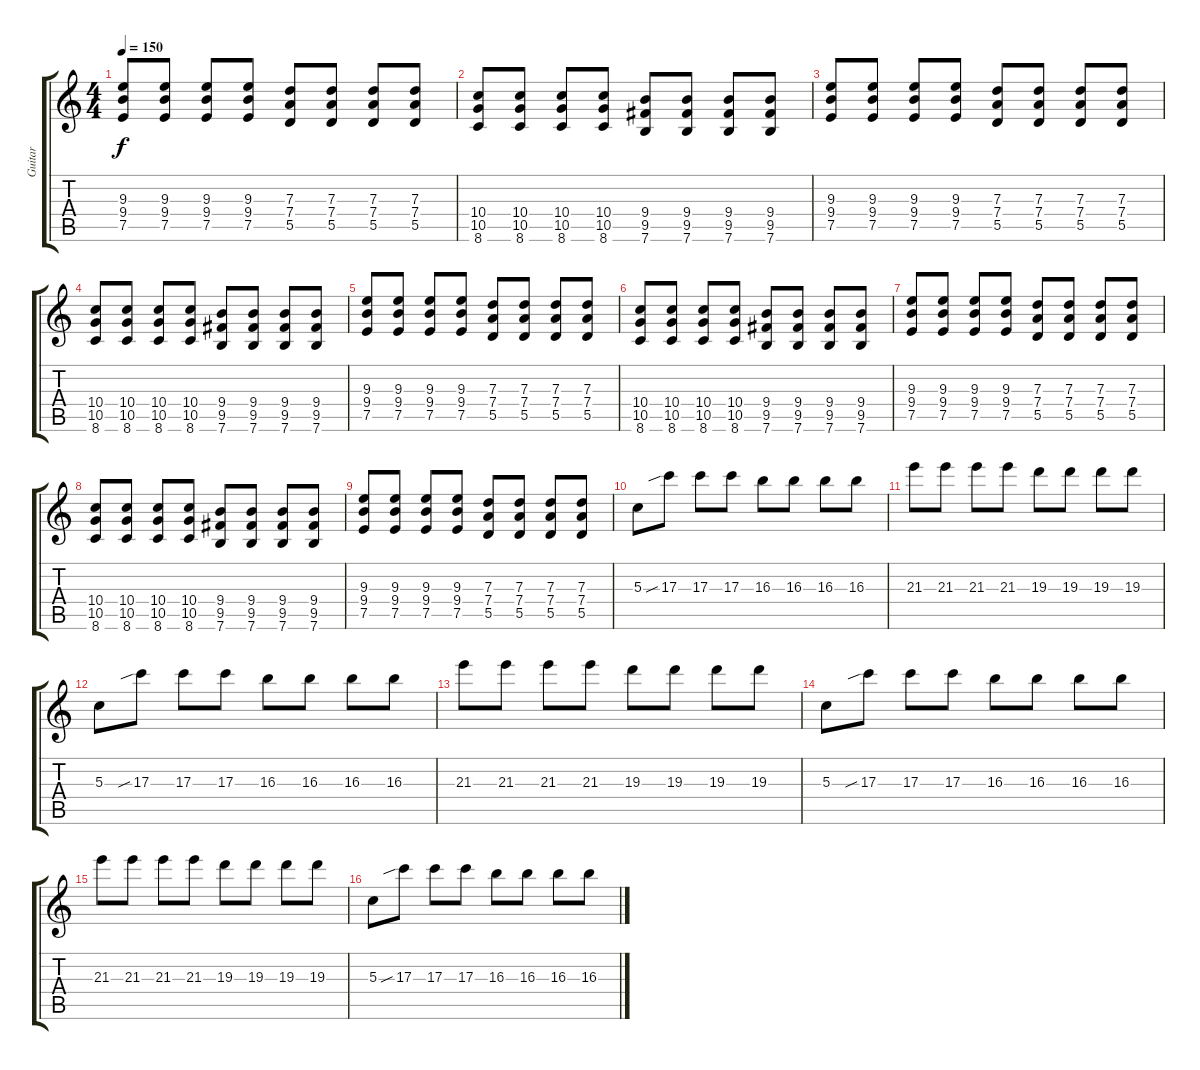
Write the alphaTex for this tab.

\track ("Guitar" "Guitar") {instrument overdrivenguitar}
\staff {score tabs}
\tuning (E4 B3 G3 D3 A2 E2) {hide}
\ts (4 4)
\tempo 150
\clef g2
\ks c
(9.3 9.4 7.5).8{dy f} (9.3 9.4 7.5).8 (9.3 9.4 7.5).8 (9.3 9.4 7.5).8 (7.3 7.4 5.5).8 (7.3 7.4 5.5).8 (7.3 7.4 5.5).8 (7.3 7.4 5.5).8 |
(10.4 10.5 8.6).8 (10.4 10.5 8.6).8 (10.4 10.5 8.6).8 (10.4 10.5 8.6).8 (9.4 9.5 7.6).8 (9.4 9.5 7.6).8 (9.4 9.5 7.6).8 (9.4 9.5 7.6).8 |
(9.3 9.4 7.5).8 (9.3 9.4 7.5).8 (9.3 9.4 7.5).8 (9.3 9.4 7.5).8 (7.3 7.4 5.5).8 (7.3 7.4 5.5).8 (7.3 7.4 5.5).8 (7.3 7.4 5.5).8 |
(10.4 10.5 8.6).8 (10.4 10.5 8.6).8 (10.4 10.5 8.6).8 (10.4 10.5 8.6).8 (9.4 9.5 7.6).8 (9.4 9.5 7.6).8 (9.4 9.5 7.6).8 (9.4 9.5 7.6).8 |
(9.3 9.4 7.5).8 (9.3 9.4 7.5).8 (9.3 9.4 7.5).8 (9.3 9.4 7.5).8 (7.3 7.4 5.5).8 (7.3 7.4 5.5).8 (7.3 7.4 5.5).8 (7.3 7.4 5.5).8 |
(10.4 10.5 8.6).8 (10.4 10.5 8.6).8 (10.4 10.5 8.6).8 (10.4 10.5 8.6).8 (9.4 9.5 7.6).8 (9.4 9.5 7.6).8 (9.4 9.5 7.6).8 (9.4 9.5 7.6).8 |
(9.3 9.4 7.5).8 (9.3 9.4 7.5).8 (9.3 9.4 7.5).8 (9.3 9.4 7.5).8 (7.3 7.4 5.5).8 (7.3 7.4 5.5).8 (7.3 7.4 5.5).8 (7.3 7.4 5.5).8 |
(10.4 10.5 8.6).8 (10.4 10.5 8.6).8 (10.4 10.5 8.6).8 (10.4 10.5 8.6).8 (9.4 9.5 7.6).8 (9.4 9.5 7.6).8 (9.4 9.5 7.6).8 (9.4 9.5 7.6).8 |
(9.3 9.4 7.5).8 (9.3 9.4 7.5).8 (9.3 9.4 7.5).8 (9.3 9.4 7.5).8 (7.3 7.4 5.5).8 (7.3 7.4 5.5).8 (7.3 7.4 5.5).8 (7.3 7.4 5.5).8 |
5.3.8 17.3{sib}.8 17.3.8 17.3.8 16.3.8 16.3.8 16.3.8 16.3.8 |
21.3.8 21.3.8 21.3.8 21.3.8 19.3.8 19.3.8 19.3.8 19.3.8 |
5.3.8 17.3{sib}.8 17.3.8 17.3.8 16.3.8 16.3.8 16.3.8 16.3.8 |
21.3.8 21.3.8 21.3.8 21.3.8 19.3.8 19.3.8 19.3.8 19.3.8 |
5.3.8 17.3{sib}.8 17.3.8 17.3.8 16.3.8 16.3.8 16.3.8 16.3.8 |
21.3.8 21.3.8 21.3.8 21.3.8 19.3.8 19.3.8 19.3.8 19.3.8 |
5.3.8 17.3{sib}.8 17.3.8 17.3.8 16.3.8 16.3.8 16.3.8 16.3.8
